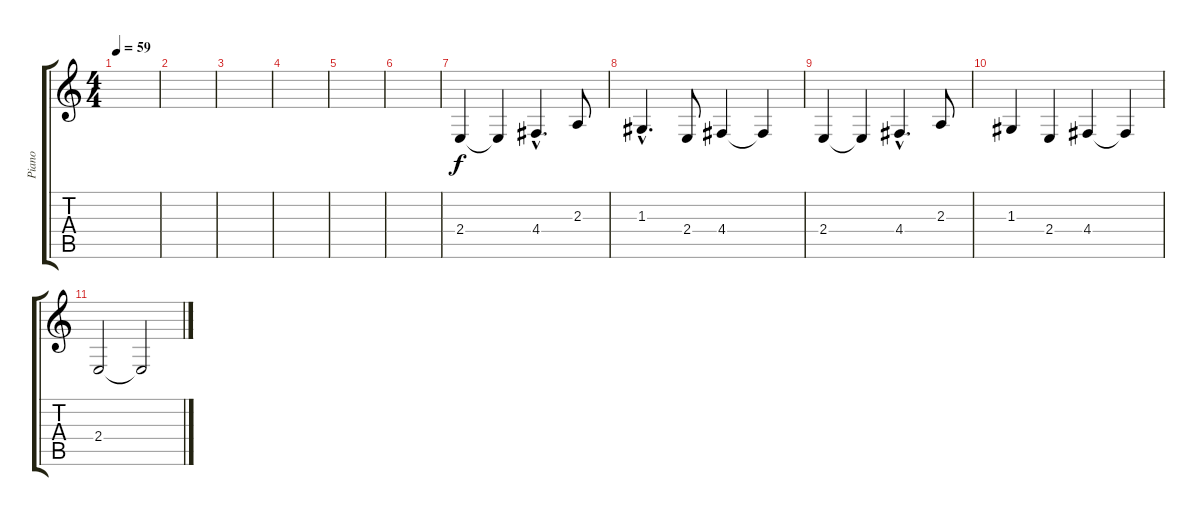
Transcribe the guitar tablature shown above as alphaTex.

\track ("Piano" "Piano") {instrument electricpiano1}
\staff {score tabs}
\tuning (E4 B3 G3 D3 A2 E2) {hide}
\ts (4 4)
\tempo 59
\clef g2
\ks c
|
|
|
|
|
|
2.4.4 2.4{t}.4 4.4{hac}.4{d} 2.3.8 |
1.3{hac}.4{d} 2.4.8 4.4.4 4.4{t}.4 |
2.4.4 2.4{t}.4 4.4{hac}.4{d} 2.3.8 |
1.3.4 2.4.4 4.4.4 4.4{t}.4 |
2.4.2 2.4{t}.2
